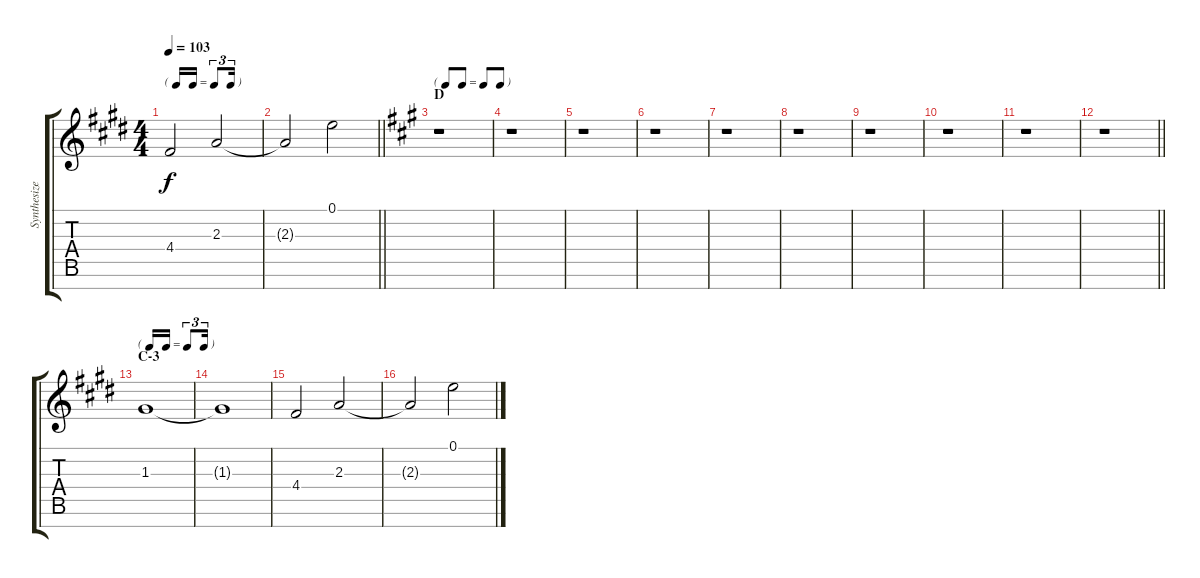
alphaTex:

\track ("Synthesizer" "Synthesize") {instrument ocarina}
\staff {score tabs}
\tuning (E5 B4 G4 D4 A3 E3 B2) {hide}
\ts (4 4)
\tf triplet16th
\tempo 103
\clef g2
\ks e
4.4.2{dy f} 2.3.2 |
\barLineRight lightlight
2.3{t}.2 0.1.2 |
\tf none
\section ("" "D")
\ks f#minor
r.1 |
r.1 |
r.1 |
r.1 |
r.1 |
r.1 |
r.1 |
r.1 |
r.1 |
\barLineRight lightlight
r.1 |
\tf triplet16th
\section ("" "C-3")
\ks e
1.3.1 |
1.3{t}.1 |
4.4.2 2.3.2 |
2.3{t}.2 0.1.2
